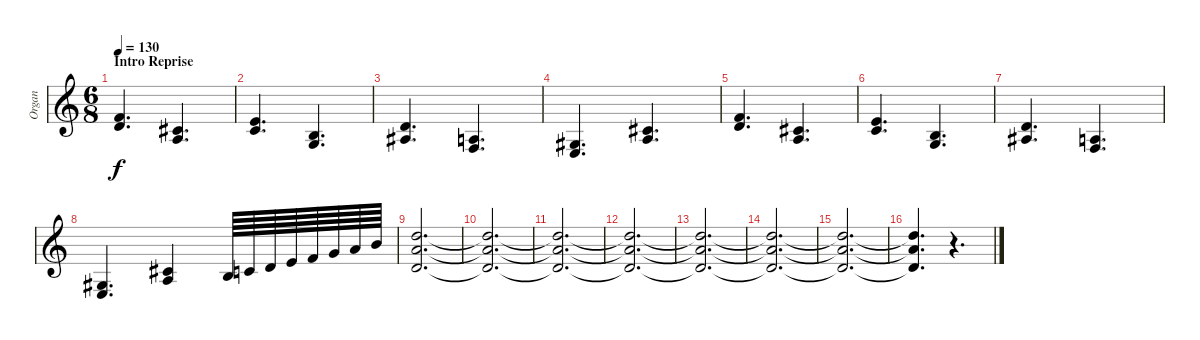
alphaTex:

\track ("Organ" "Organ") {instrument drawbarorgan}
\staff {score}
\tuning (E4 B3 G3 D3 A2 E2 B1) {hide}
\ts (6 8)
\section ("" "Intro Reprise")
\tempo 130
\clef g2
\ks c
(1.1 3.2).4{d dy f} (2.2 2.3).4{d} |
(0.1 1.2).4{d} (0.2 0.3).4{d} |
(3.2 3.3).4{d} (2.3 3.4).4{d} |
(1.3 2.4).4{d} (2.2 2.3).4{d} |
(1.1 3.2).4{d} (2.2 2.3).4{d} |
(0.1 1.2).4{d} (0.2 0.3).4{d} |
(3.2 3.3).4{d} (2.3 3.4).4{d} |
(1.3 2.4).4{d} (2.2 2.3).4 0.2.64 1.2.64 3.2.64 0.1.64 1.1.64 3.1.64 5.1.64 7.1.64 |
(5.1 15.2 7.3).2{d} |
(5.1{t} 15.2{t} 7.3{t}).2{d} |
(5.1{t} 15.2{t} 7.3{t}).2{d} |
(5.1{t} 15.2{t} 7.3{t}).2{d} |
(5.1{t} 15.2{t} 7.3{t}).2{d} |
(5.1{t} 15.2{t} 7.3{t}).2{d} |
(5.1{t} 15.2{t} 7.3{t}).2{d} |
(5.1{t} 15.2{t} 7.3{t}).4{d} r.4{d}
